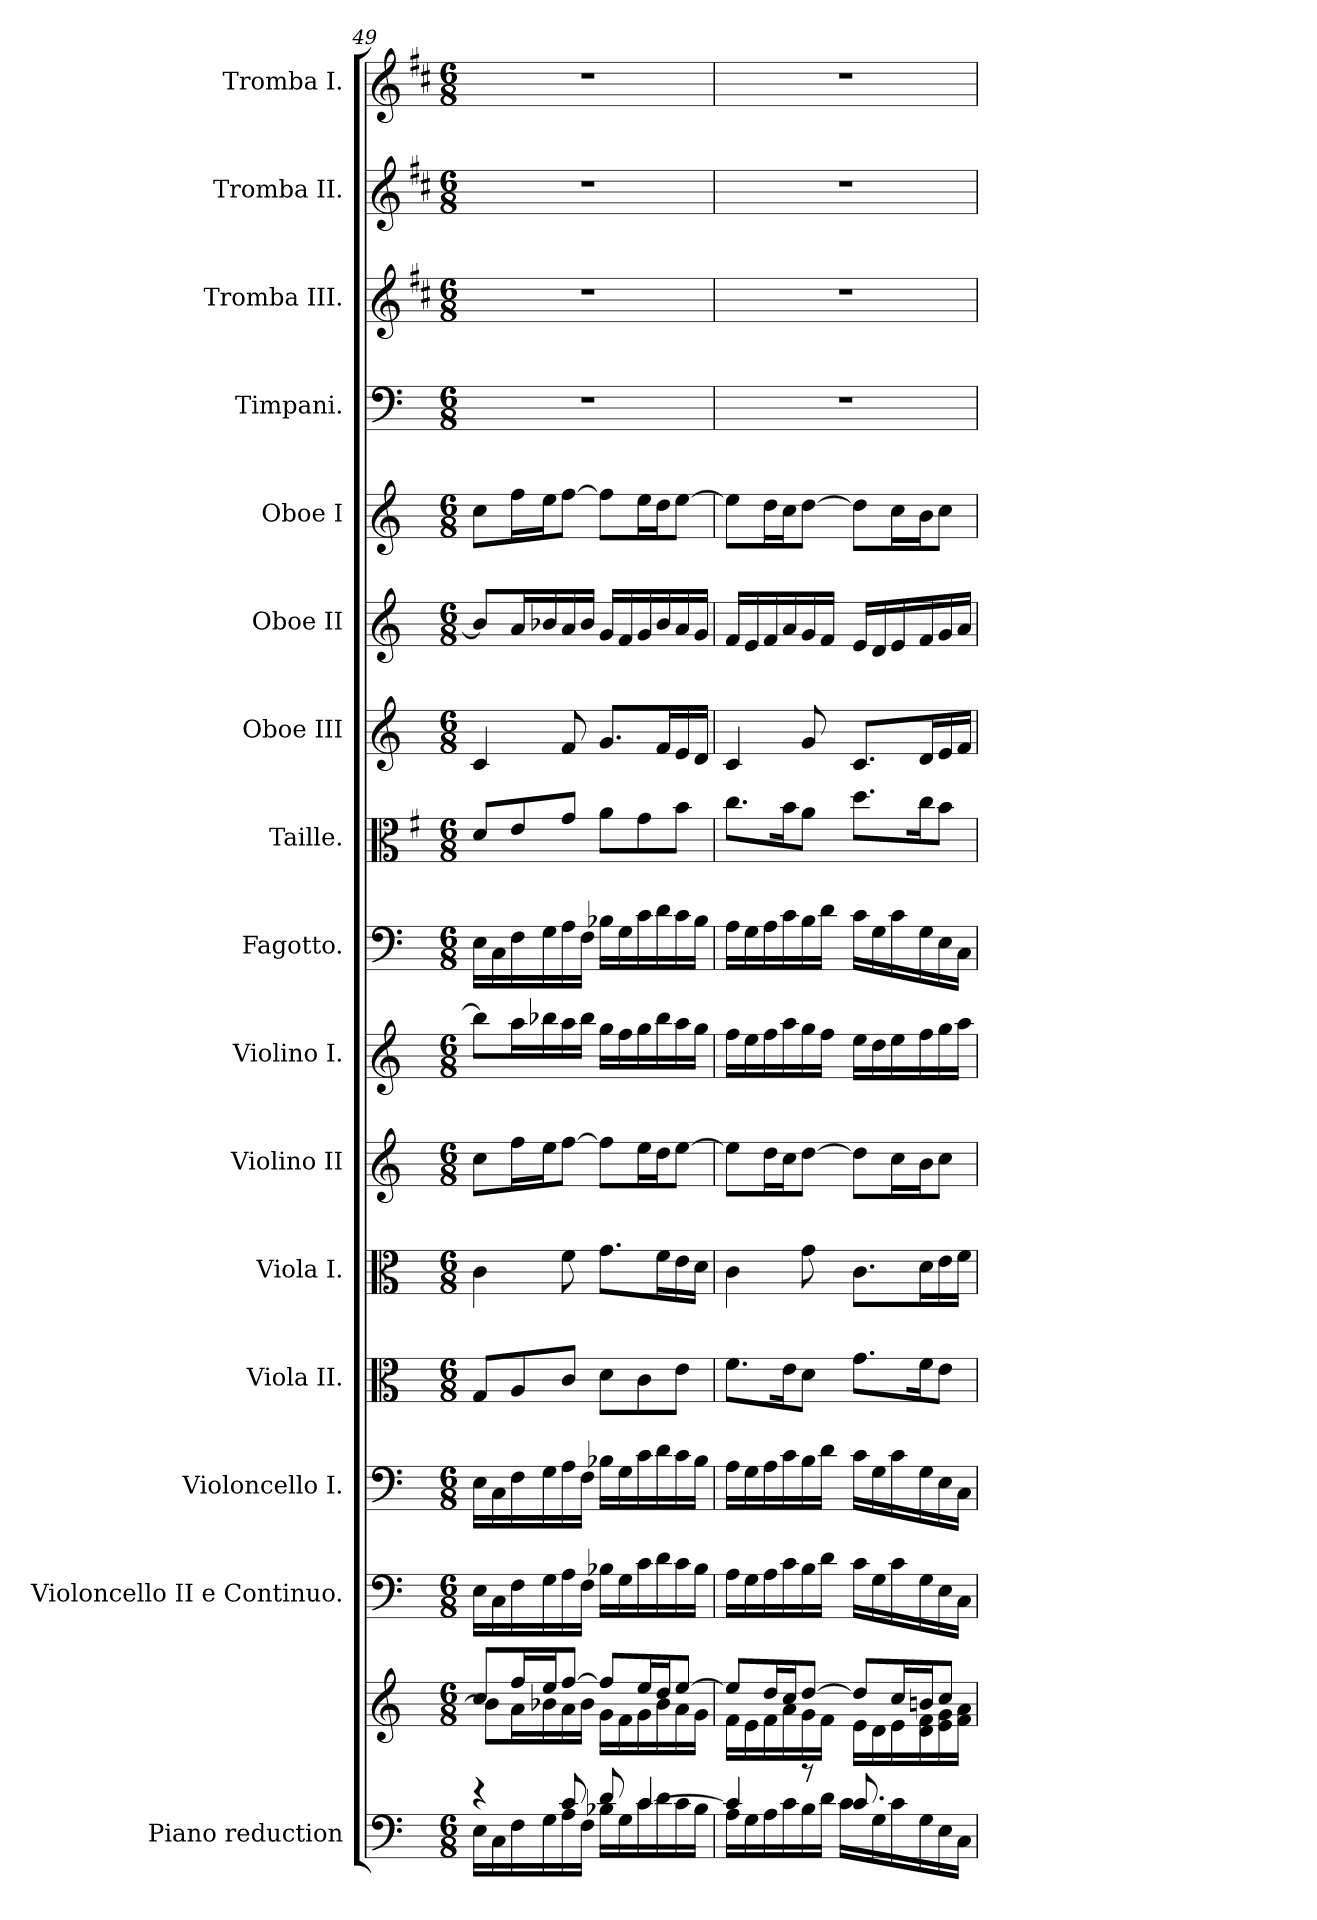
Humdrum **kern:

**kern	**kern	**kern	**kern	**kern	**kern	**kern	**kern	**kern	**kern	**kern	**kern	**kern	**kern	**kern	**kern	**kern
*part16	*part16	*part15	*part14	*part13	*part12	*part11	*part10	*part9	*part8	*part7	*part6	*part5	*part4	*part3	*part2	*part1
*staff17	*staff16	*staff15	*staff14	*staff13	*staff12	*staff11	*staff10	*staff9	*staff8	*staff7	*staff6	*staff5	*staff4	*staff3	*staff2	*staff1
*I"Piano reduction	*	*I"Violoncello II e Continuo.	*I"Violoncello I.	*I"Viola II.	*I"Viola I.	*I"Violino II	*I"Violino I.	*I"Fagotto.	*I"Taille.	*I"Oboe III	*I"Oboe II	*I"Oboe I	*I"Timpani.	*I"Tromba III.	*I"Tromba II.	*I"Tromba I.
*I'Pno	*	*I'Vc	*I'Vc	*I'Vla	*I'Vla	*	*I'Vln	*	*	*I'Ob	*I'Ob	*I'Ob	*I'Timp	*	*	*
*clefF4	*clefG2	*clefF4	*clefF4	*clefC3	*clefC3	*clefG2	*clefG2	*clefF4	*clefC3	*clefG2	*clefG2	*clefG2	*clefF4	*clefG2	*clefG2	*clefG2
*	*	*ITrd7c12	*	*	*	*	*	*	*ITrd4c7	*	*	*	*	*ITrd1c2	*ITrd1c2	*ITrd1c2
*k[]	*k[]	*k[]	*k[]	*k[]	*k[]	*k[]	*k[]	*k[]	*k[]	*k[]	*k[]	*k[]	*k[]	*k[]	*k[]	*k[]
*M6/8	*M6/8	*M6/8	*M6/8	*M6/8	*M6/8	*M6/8	*M6/8	*M6/8	*M6/8	*M6/8	*M6/8	*M6/8	*M6/8	*M6/8	*M6/8	*M6/8
=49	=49	=49	=49	=49	=49	=49	=49	=49	=49	=49	=49	=49	=49	=49	=49	=49
*^	*^	*	*	*	*	*	*	*	*	*	*	*	*	*	*	*
4r	16E\LL	8cc/L	8b\L]	16EE\LL	16E\LL	8G/L	4c\	8cc\L	8bb-\L]	16E\LL	8G/L	4c/	8b-/L]	8cc\L	2.r	2.r	2.r	2.r
.	16C\	.	.	16CC\	16C\	.	.	.	.	16C\	.	.	.	.	.	.	.	.
.	16F\	16ff/L	16a\L	16FF\	16F\	8A/	.	16ff\L	16aa\L	16F\	8A/	.	16a/L	16ff\L	.	.	.	.
.	16G\	16ee/J	16b-X\	16GG\	16G\	.	.	16ee\J	16bb-X\	16G\	.	.	16b-X/	16ee\J	.	.	.	.
8c/	16A\	[8ff/J	16a\	16AA\	16A\	8c/J	8f\	[8ff\J	16aa\	16A\	8c/J	8f/	16a/	[8ff\J	.	.	.	.
.	16F\JJ	.	16b-\JJ	16FF\JJ	16F\JJ	.	.	.	16bb-\JJ	16F\JJ	.	.	16b-/JJ	.	.	.	.	.
8d/	16B-X\LL	8ff/L]	16g\LL	16BB-X\LL	16B-X\LL	8d\L	8.g\L	8ff\L]	16gg\LL	16B-X\LL	8d\L	8.g/L	16g/LL	8ff\L]	.	.	.	.
.	16G\	.	16f\	16GG\	16G\	.	.	.	16ff\	16G\	.	.	16f/	.	.	.	.	.
[4c/	16c\	16ee/L	16g\	16C\	16c\	8c\	.	16ee\L	16gg\	16c\	8c\	.	16g/	16ee\L	.	.	.	.
.	16d\	16dd/J	16b-\	16D\	16d\	.	16f\L	16dd\J	16bb-\	16d\	.	16f/L	16b-/	16dd\J	.	.	.	.
.	16c\	[8ee/J	16a\	16C\	16c\	8e\J	16e\	[8ee\J	16aa\	16c\	8e\J	16e/	16a/	[8ee\J	.	.	.	.
.	16B-\JJ	.	16g\JJ	16BB-\JJ	16B-\JJ	.	16d\JJ	.	16gg\JJ	16B-\JJ	.	16d/JJ	16g/JJ	.	.	.	.	.
=50	=50	=50	=50	=50	=50	=50	=50	=50	=50	=50	=50	=50	=50	=50	=50	=50	=50	=50
4c/]	16A\LL	8ee/L]	16f\LL	16AA\LL	16A\LL	8.f\L	4c\	8ee\L]	16ff\LL	16A\LL	8.f\L	4c/	16f/LL	8ee\L]	2.r	2.r	2.r	2.r
.	16G\	.	16e\	16GG\	16G\	.	.	.	16ee\	16G\	.	.	16e/	.	.	.	.	.
.	16A\	16dd/L	16f\	16AA\	16A\	.	.	16dd\L	16ff\	16A\	.	.	16f/	16dd\L	.	.	.	.
.	16c\	16cc/J	16a\	16C\	16c\	16e\K	.	16cc\J	16aa\	16c\	16e\K	.	16a/	16cc\J	.	.	.	.
8r	16B\	[8dd/J	16g\	16BB\	16B\	8d\J	8g\	[8dd\J	16gg\	16B\	8d\J	8g/	16g/	[8dd\J	.	.	.	.
.	16d\JJ	.	16f\JJ	16D\JJ	16d\JJ	.	.	.	16ff\JJ	16d\JJ	.	.	16f/JJ	.	.	.	.	.
8.c/	16c\LL	8dd/L]	16e\LL	16C\LL	16c\LL	8.g\L	8.c\L	8dd\L]	16ee\LL	16c\LL	8.g\L	8.c/L	16e/LL	8dd\L]	.	.	.	.
.	16G\	.	16d\	16GG\	16G\	.	.	.	16dd\	16G\	.	.	16d/	.	.	.	.	.
.	16c\	16cc/L	16e\	16C\	16c\	.	.	16cc\L	16ee\	16c\	.	.	16e/	16cc\L	.	.	.	.
8.ryy	16G\	16bn/J	16d\ 16f\	16GG\	16G\	16f\K	16d\L	16b\J	16ff\	16G\	16f\K	16d/L	16f/	16b\J	.	.	.	.
.	16E\	8cc/J	16e\ 16g\	16EE\	16E\	8e\J	16e\	8cc\J	16gg\	16E\	8e\J	16e/	16g/	8cc\J	.	.	.	.
.	16C\JJ	.	16f\ 16a\JJ	16CC\JJ	16C\JJ	.	16f\JJ	.	16aa\JJ	16C\JJ	.	16f/JJ	16a/JJ	.	.	.	.	.
*v	*v	*	*	*	*	*	*	*	*	*	*	*	*	*	*	*	*	*
*	*v	*v	*	*	*	*	*	*	*	*	*	*	*	*	*	*	*
=	=	=	=	=	=	=	=	=	=	=	=	=	=	=	=	=
*-	*-	*-	*-	*-	*-	*-	*-	*-	*-	*-	*-	*-	*-	*-	*-	*-
